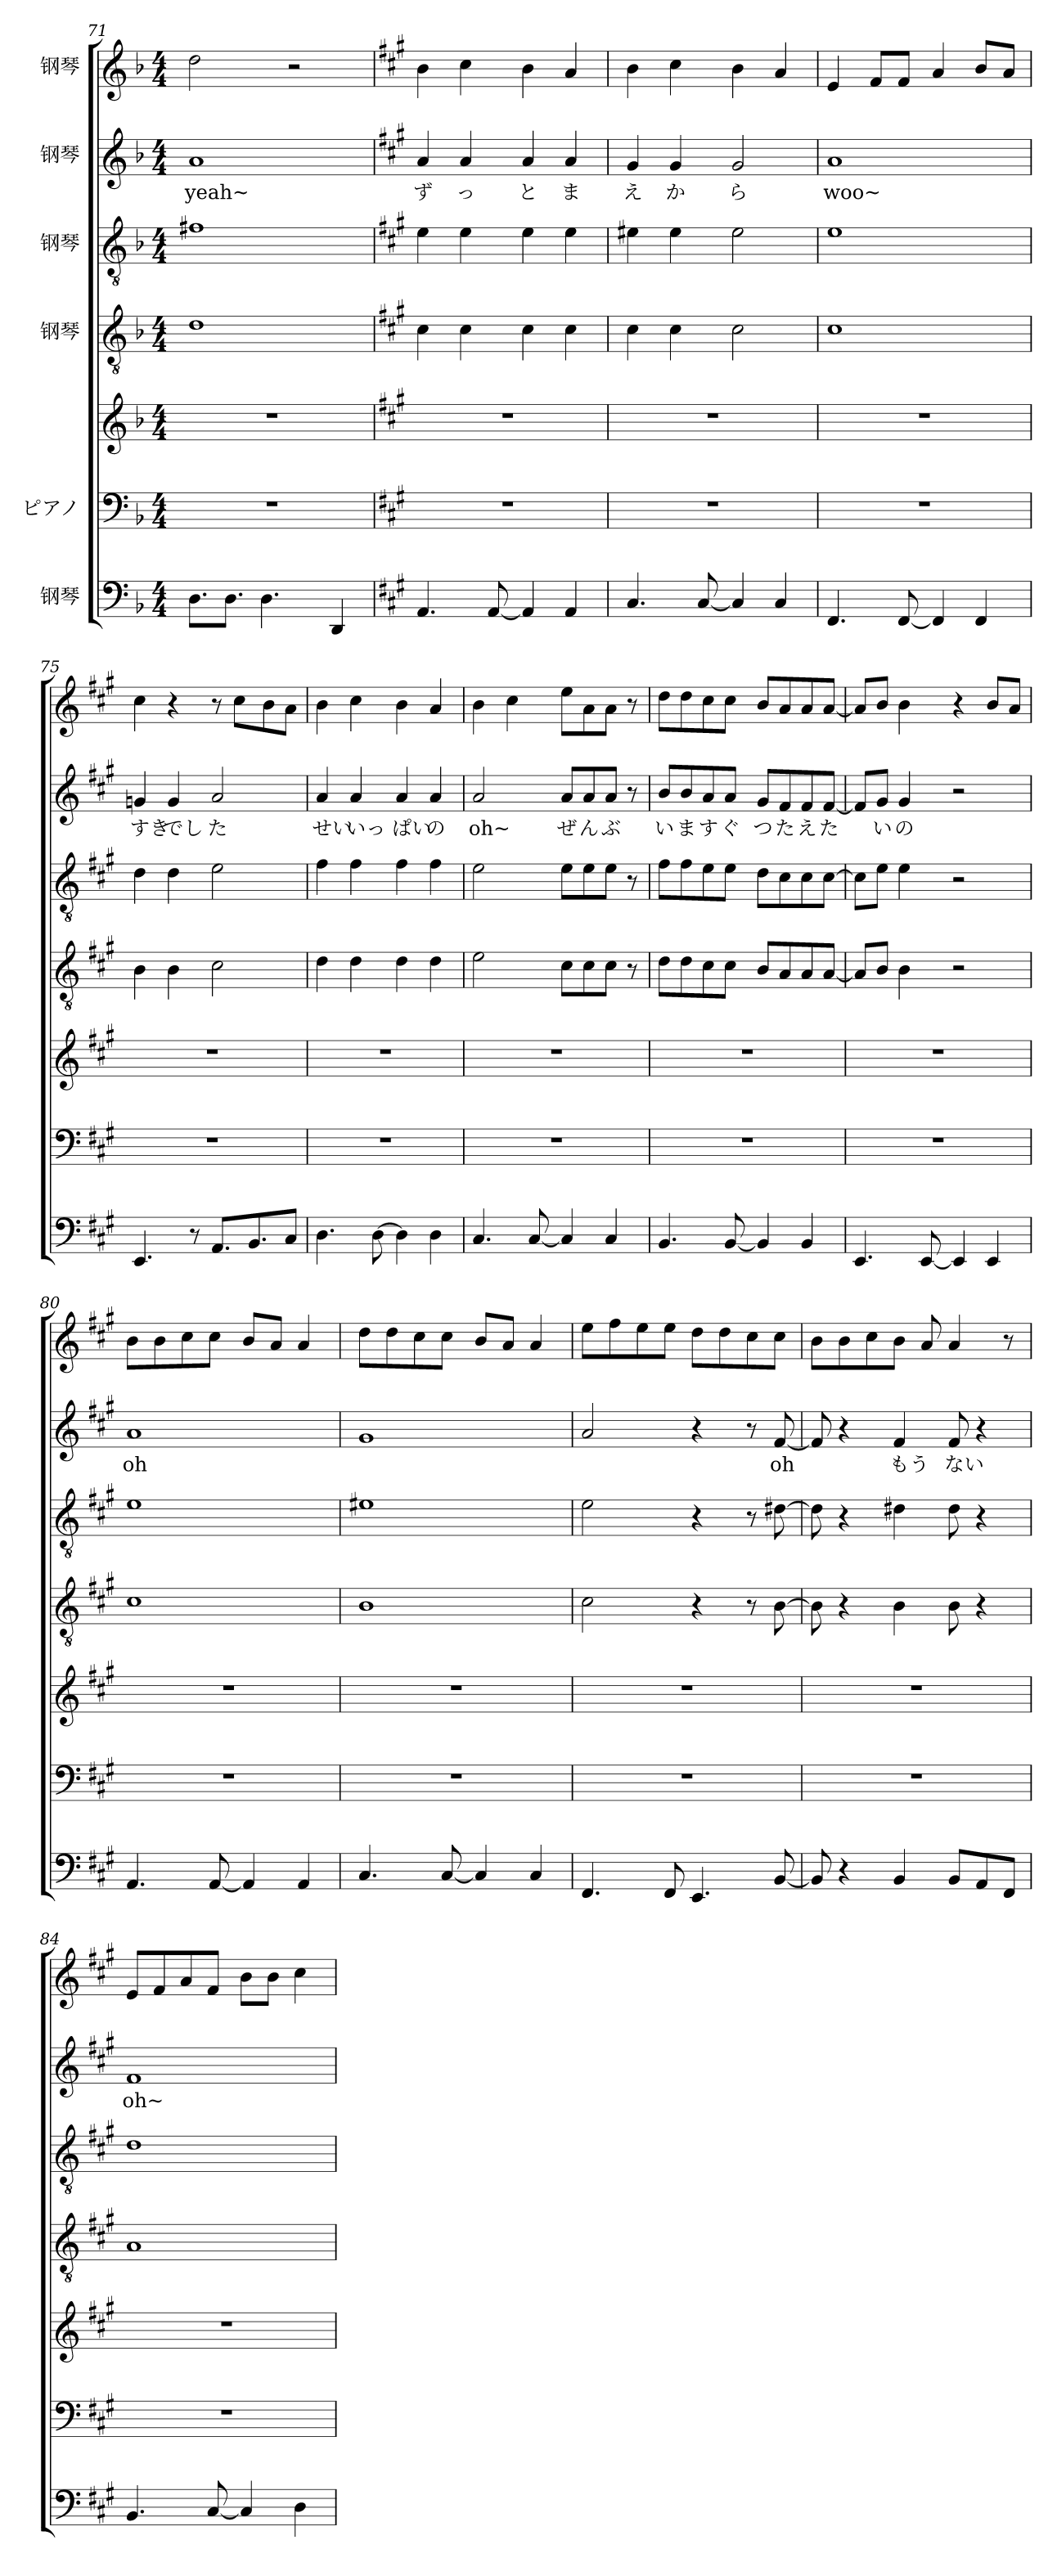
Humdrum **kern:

**kern	**kern	**kern	**kern	**kern	**kern	**text	**kern
*part6	*part5	*part5	*part4	*part3	*part2	*part2	*part1
*staff7	*staff6	*staff5	*staff4	*staff3	*staff2	*staff2	*staff1
*I"钢琴	*I"ピアノ	*	*I"钢琴	*I"钢琴	*I"钢琴	*	*I"钢琴
*clefF4	*clefF4	*clefG2	*clefGv2	*clefGv2	*clefG2	*	*clefG2
*k[b-]	*k[b-]	*k[b-]	*k[b-]	*k[b-]	*k[b-]	*	*k[b-]
*M4/4	*M4/4	*M4/4	*M4/4	*M4/4	*M4/4	*	*M4/4
=71	=71	=71	=71	=71	=71	=71	=71
8.DL	1r	1r	1d	1f#X	1a	yeah~	2dd
8.DJ	.	.	.	.	.	.	.
4.D	.	.	.	.	.	.	.
.	.	.	.	.	.	.	2r
4DD	.	.	.	.	.	.	.
=72	=72	=72	=72	=72	=72	=72	=72
*k[f#c#g#]	*k[f#c#g#]	*k[f#c#g#]	*k[f#c#g#]	*k[f#c#g#]	*k[f#c#g#]	*	*k[f#c#g#]
4.AA	1r	1r	4c#	4e	4a	ず	4b
.	.	.	4c#	4e	4a	っ	4cc#
[8AA	.	.	.	.	.	.	.
4AA]	.	.	4c#	4e	4a	と	4b
4AA	.	.	4c#	4e	4a	ま	4a
=73	=73	=73	=73	=73	=73	=73	=73
4.C#	1r	1r	4c#	4e#X	4g#	え	4b
.	.	.	4c#	4e#	4g#	か	4cc#
[8C#	.	.	.	.	.	.	.
4C#]	.	.	2c#	2e#	2g#	ら	4b
4C#	.	.	.	.	.	.	4a
=74	=74	=74	=74	=74	=74	=74	=74
4.FF#	1r	1r	1c#	1e	1a	woo~	4e
.	.	.	.	.	.	.	8f#L
[8FF#	.	.	.	.	.	.	8f#J
4FF#]	.	.	.	.	.	.	4a
4FF#	.	.	.	.	.	.	8bL
.	.	.	.	.	.	.	8aJ
=75	=75	=75	=75	=75	=75	=75	=75
4.EE	1r	1r	4B	4d	4gn	すき	4cc#
.	.	.	4B	4d	4g	でし	4r
8r	.	.	.	.	.	.	.
8.AAL	.	.	2c#	2e	2a	た	8r
.	.	.	.	.	.	.	8cc#L
8.BB	.	.	.	.	.	.	.
.	.	.	.	.	.	.	8b
8C#J	.	.	.	.	.	.	8aJ
=76	=76	=76	=76	=76	=76	=76	=76
4.D	1r	1r	4d	4f#	4a	せい	4b
.	.	.	4d	4f#	4a	いっ	4cc#
[8D	.	.	.	.	.	.	.
4D]	.	.	4d	4f#	4a	ぱい	4b
4D	.	.	4d	4f#	4a	の	4a
=77	=77	=77	=77	=77	=77	=77	=77
4.C#	1r	1r	2e	2e	2a	oh~	4b
.	.	.	.	.	.	.	4cc#
[8C#	.	.	.	.	.	.	.
4C#]	.	.	8c#L	8eL	8aL	ぜ	8eeL
.	.	.	8c#	8e	8a	ん	8a
4C#	.	.	8c#J	8eJ	8aJ	ぶ	8aJ
.	.	.	8r	8r	8r	.	8r
=78	=78	=78	=78	=78	=78	=78	=78
4.BB	1r	1r	8dL	8f#L	8bL	い	8ddL
.	.	.	8d	8f#	8b	ま	8dd
.	.	.	8c#	8e	8a	す	8cc#
[8BB	.	.	8c#J	8eJ	8aJ	ぐ	8cc#J
4BB]	.	.	8BL	8dL	8g#L	つ	8bL
.	.	.	8A	8c#	8f#	た	8a
4BB	.	.	8A	8c#	8f#	え	8a
.	.	.	[8AJ	[8c#J	[8f#J	た	[8aJ
=79	=79	=79	=79	=79	=79	=79	=79
4.EE	1r	1r	8AL]	8c#L]	8f#L]	.	8aL]
.	.	.	8BJ	8eJ	8g#J	い	8bJ
.	.	.	4B	4e	4g#	の	4b
[8EE	.	.	.	.	.	.	.
4EE]	.	.	2r	2r	2r	.	4r
4EE	.	.	.	.	.	.	8bL
.	.	.	.	.	.	.	8aJ
=80	=80	=80	=80	=80	=80	=80	=80
4.AA	1r	1r	1c#	1e	1a	oh	8bL
.	.	.	.	.	.	.	8b
.	.	.	.	.	.	.	8cc#
[8AA	.	.	.	.	.	.	8cc#J
4AA]	.	.	.	.	.	.	8bL
.	.	.	.	.	.	.	8aJ
4AA	.	.	.	.	.	.	4a
=81	=81	=81	=81	=81	=81	=81	=81
4.C#	1r	1r	1B	1e#X	1g#	.	8ddL
.	.	.	.	.	.	.	8dd
.	.	.	.	.	.	.	8cc#
[8C#	.	.	.	.	.	.	8cc#J
4C#]	.	.	.	.	.	.	8bL
.	.	.	.	.	.	.	8aJ
4C#	.	.	.	.	.	.	4a
=82	=82	=82	=82	=82	=82	=82	=82
4.FF#	1r	1r	2c#	2e	2a	.	8eeL
.	.	.	.	.	.	.	8ff#
.	.	.	.	.	.	.	8ee
8FF#	.	.	.	.	.	.	8eeJ
4.EE	.	.	4r	4r	4r	.	8ddL
.	.	.	.	.	.	.	8dd
.	.	.	8r	8r	8r	.	8cc#
[8BB	.	.	[8B	[8d#X	[8f#	oh	8cc#J
=83	=83	=83	=83	=83	=83	=83	=83
8BB]	1r	1r	8B]	8d#]	8f#]	.	8bL
4r	.	.	4r	4r	4r	.	8b
.	.	.	.	.	.	.	8cc#
4BB	.	.	4B	4d#X	4f#	もう	8bJ
.	.	.	.	.	.	.	8a
8BBL	.	.	8B	8d#	8f#	ない	4a
8AA	.	.	4r	4r	4r	.	.
8FF#J	.	.	.	.	.	.	8r
=84	=84	=84	=84	=84	=84	=84	=84
4.BB	1r	1r	1A	1d	1f#	oh~	8eL
.	.	.	.	.	.	.	8f#
.	.	.	.	.	.	.	8a
[8C#	.	.	.	.	.	.	8f#J
4C#]	.	.	.	.	.	.	8bL
.	.	.	.	.	.	.	8bJ
4D	.	.	.	.	.	.	4cc#
=	=	=	=	=	=	=	=
*-	*-	*-	*-	*-	*-	*-	*-
